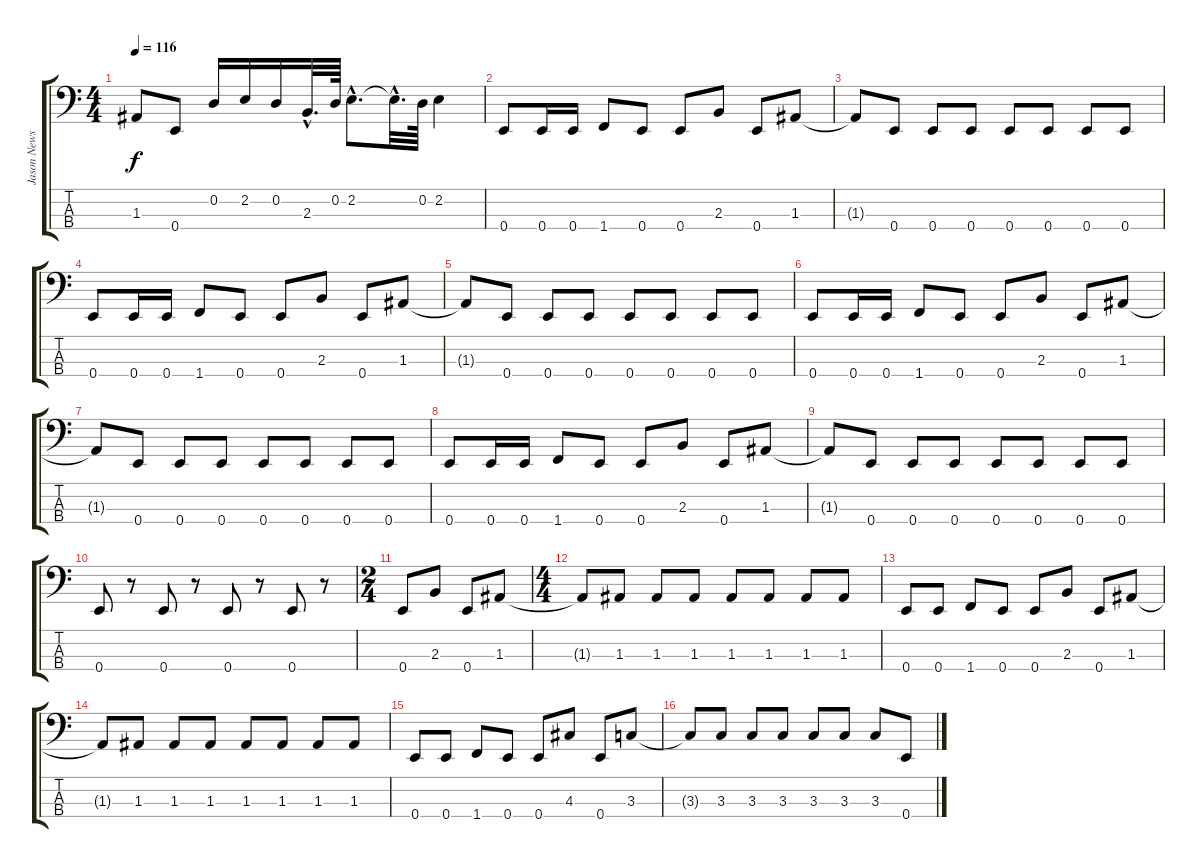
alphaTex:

\track ("Jason Newsted" "Jason News") {instrument slapbass1}
\staff {score tabs}
\tuning (G2 D2 A1 E1) {hide}
\ts (4 4)
\tempo 116
\clef f4
\ks c
1.3{t}.8{dy f} 0.4.8 0.2.16 2.2.16 0.2.16 2.3{hac}.32{d} 0.2.64 2.2{hac}.8{d} 2.2{hac t}.32{d} 0.2.64 2.2.4 |
0.4.8 0.4.16 0.4.16 1.4.8 0.4.8 0.4.8 2.3.8 0.4.8 1.3.8 |
1.3{t}.8 0.4.8 0.4.8 0.4.8 0.4.8 0.4.8 0.4.8 0.4.8 |
0.4.8 0.4.16 0.4.16 1.4.8 0.4.8 0.4.8 2.3.8 0.4.8 1.3.8 |
1.3{t}.8 0.4.8 0.4.8 0.4.8 0.4.8 0.4.8 0.4.8 0.4.8 |
0.4.8 0.4.16 0.4.16 1.4.8 0.4.8 0.4.8 2.3.8 0.4.8 1.3.8 |
1.3{t}.8 0.4.8 0.4.8 0.4.8 0.4.8 0.4.8 0.4.8 0.4.8 |
0.4.8 0.4.16 0.4.16 1.4.8 0.4.8 0.4.8 2.3.8 0.4.8 1.3.8 |
1.3{t}.8 0.4.8 0.4.8 0.4.8 0.4.8 0.4.8 0.4.8 0.4.8 |
0.4.8 r.8 0.4.8 r.8 0.4.8 r.8 0.4.8 r.8 |
\ts (2 4)
0.4.8 2.3.8 0.4.8 1.3.8 |
\ts (4 4)
1.3{t}.8 1.3.8 1.3.8 1.3.8 1.3.8 1.3.8 1.3.8 1.3.8 |
0.4.8 0.4.8 1.4.8 0.4.8 0.4.8 2.3.8 0.4.8 1.3.8 |
1.3{t}.8 1.3.8 1.3.8 1.3.8 1.3.8 1.3.8 1.3.8 1.3.8 |
0.4.8 0.4.8 1.4.8 0.4.8 0.4.8 4.3.8 0.4.8 3.3.8 |
3.3{t}.8 3.3.8 3.3.8 3.3.8 3.3.8 3.3.8 3.3.8 0.4.8
